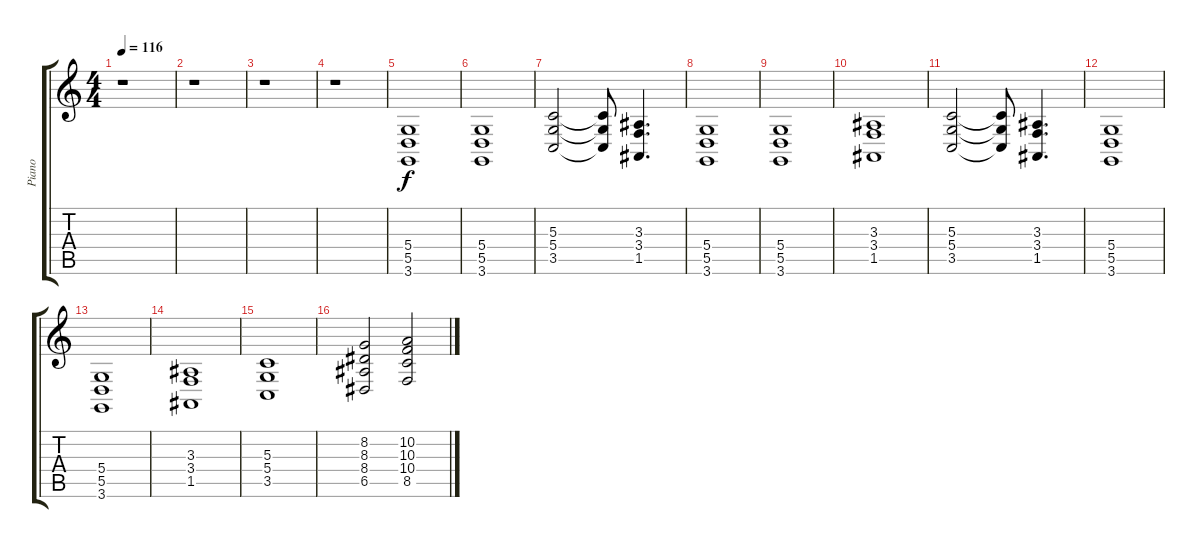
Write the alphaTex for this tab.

\track ("Piano" "Piano") {instrument acousticgrandpiano}
\staff {score tabs}
\tuning (E4 B3 G3 D3 A2 E2) {hide}
\ts (4 4)
\tempo 116
\clef g2
\ks c
r.1{dy f instrument acousticgrandpiano} |
r.1 |
r.1 |
r.1 |
(5.4 5.5 3.6).1 |
(5.4 5.5 3.6).1 |
(5.3 5.4 3.5).2 (5.3{t} 5.4{t} 3.5{t}).8 (3.3 3.4 1.5).4{d} |
(5.4 5.5 3.6).1 |
(5.4 5.5 3.6).1 |
(3.3 3.4 1.5).1 |
(5.3 5.4 3.5).2 (5.3{t} 5.4{t} 3.5{t}).8 (3.3 3.4 1.5).4{d} |
(5.4 5.5 3.6).1 |
(5.4 5.5 3.6).1 |
(3.3 3.4 1.5).1 |
(5.3 5.4 3.5).1 |
(8.2 8.3 8.4 6.5).2 (10.2 10.3 10.4 8.5).2
